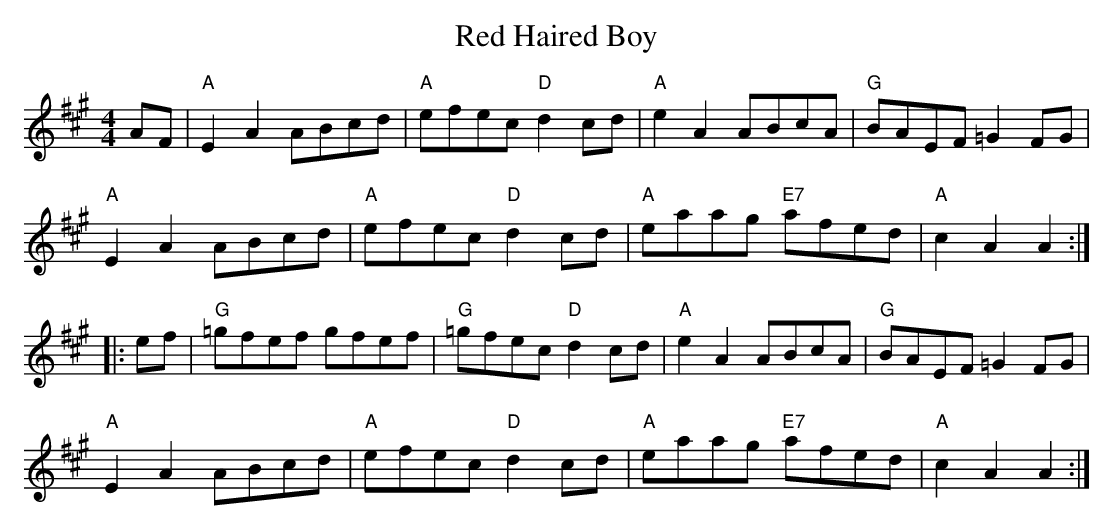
X:1
T:Red Haired Boy
M:4/4
L:1/8
K:A
AF|"A"E2A2 ABcd|"A"efec "D"d2cd|"A"e2A2 ABcA|"G"BAEF =G2FG|
"A"E2A2 ABcd|"A"efec "D"d2cd|"A"eaag "E7"afed|"A"c2A2 A2:|
|:ef|"G"=gfef gfef|"G"=gfec "D"d2cd|"A"e2A2 ABcA|"G"BAEF =G2FG|
"A"E2A2 ABcd|"A"efec "D"d2cd|"A"eaag "E7"afed|"A"c2A2 A2:|
